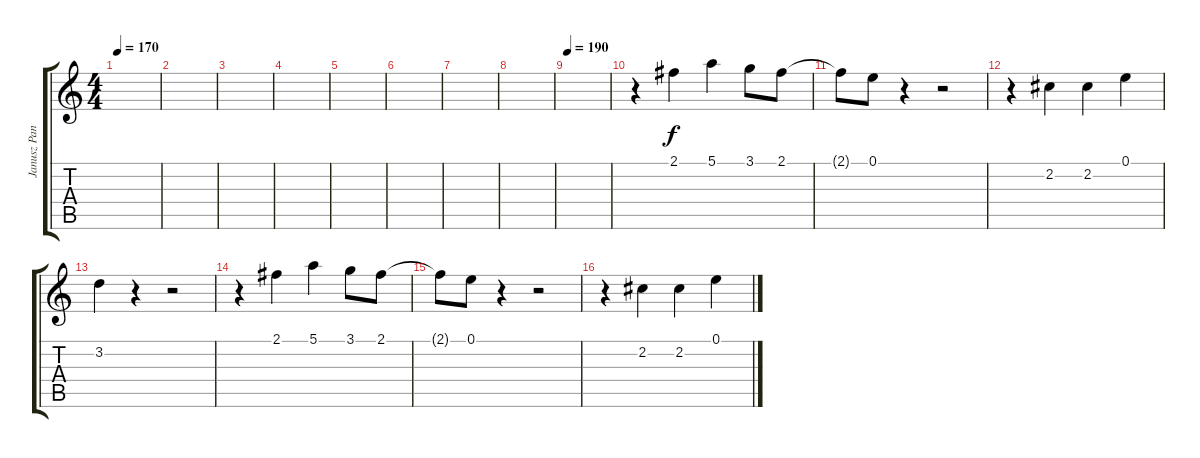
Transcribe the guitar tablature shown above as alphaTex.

\track ("Janusz Panasewicz" "Janusz Pan") {instrument electricguitarjazz}
\staff {score tabs}
\tuning (E4 B3 G3 D3 A2 E2) {hide}
\ts (4 4)
\tempo 170
\clef g2
\ks c
|
|
|
|
|
|
|
|
\tempo 190
|
r.4 2.1.4 5.1.4 3.1.8 2.1.8 |
2.1{t}.8 0.1.8 r.4 r.2 |
r.4 2.2.4 2.2.4 0.1.4 |
3.2.4 r.4 r.2 |
r.4 2.1.4 5.1.4 3.1.8 2.1.8 |
2.1{t}.8 0.1.8 r.4 r.2 |
r.4 2.2.4 2.2.4 0.1.4
